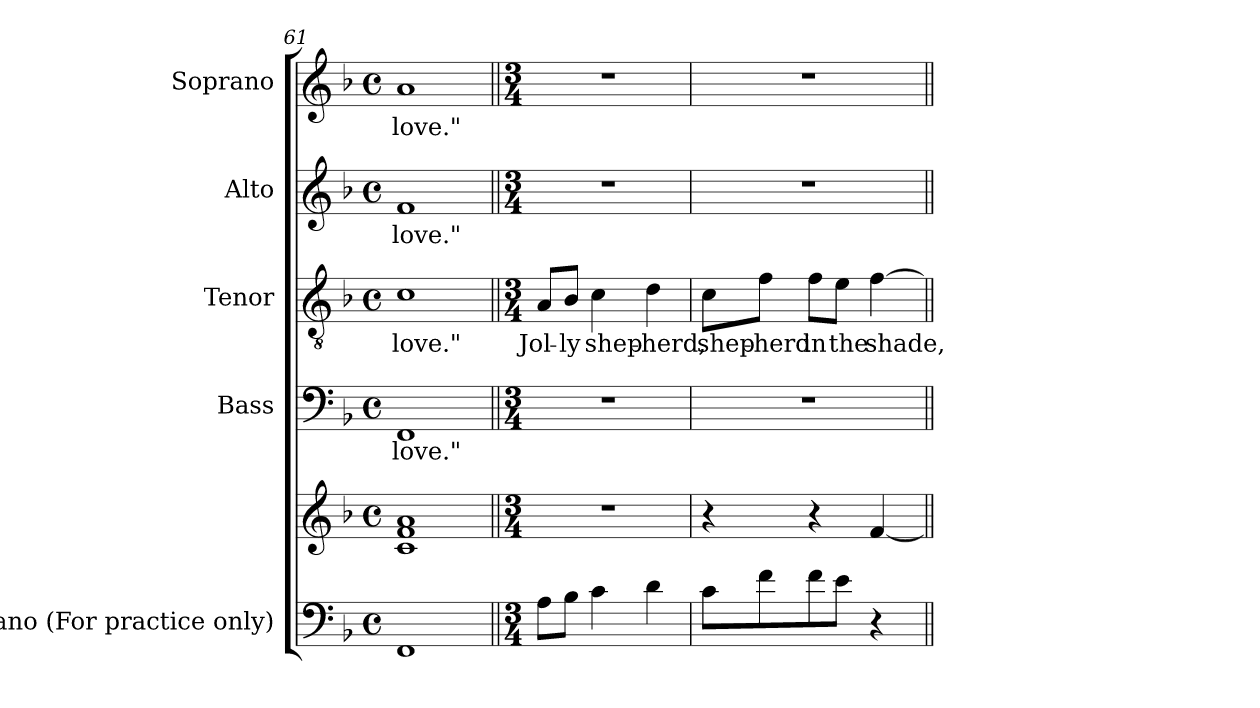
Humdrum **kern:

**kern	**kern	**kern	**text	**kern	**text	**kern	**text	**kern	**text
*part5	*part5	*part4	*part4	*part3	*part3	*part2	*part2	*part1	*part1
*staff6	*staff5	*staff4	*staff4	*staff3	*staff3	*staff2	*staff2	*staff1	*staff1
*I"Piano (For practice only)	*	*I"Bass	*	*I"Tenor	*	*I"Alto	*	*I"Soprano	*
*I'Pno.	*	*I'B.	*	*I'T.	*	*I'A.	*	*I'S.	*
*clefF4	*clefG2	*clefF4	*	*clefGv2	*	*clefG2	*	*clefG2	*
*	*	*	*	*ITrd7c12	*	*	*	*	*
*k[b-]	*k[b-]	*k[b-]	*	*k[b-]	*	*k[b-]	*	*k[b-]	*
*F:	*F:	*F:	*	*F:	*	*F:	*	*F:	*
*M4/4	*M4/4	*M4/4	*	*M4/4	*	*M4/4	*	*M4/4	*
*met(c)	*met(c)	*met(c)	*	*met(c)	*	*met(c)	*	*met(c)	*
=61	=61	=61	=61	=61	=61	=61	=61	=61	=61
!	!	!	!LO:LY:b:color=#000000	!	!	!	!	!	!
!	!	!	!	!	!LO:LY:b:color=#000000	!	!	!	!
!	!	!	!	!	!	!	!LO:LY:b:color=#000000	!	!
!	!	!	!	!	!	!	!	!	!LO:LY:b:color=#000000
1FFi	1ci 1fi 1ai	1FFi	love."	1Ci	love."	1fi	love."	1ai	love."
!!LO:PB:g=z
=62||	=62||	=62||	=62||	=62||	=62||	=62||	=62||	=62||	=62||
*M3/4	*M3/4	*M3/4	*	*M3/4	*	*M3/4	*	*M3/4	*
!	!LO:N:vis=1	!LO:N:vis=1	!	!	!	!	!	!	!
!	!	!	!	!	!LO:LY:b:color=#000000	!LO:N:vis=1	!	!LO:N:vis=1	!
8Ai\L	2.r	2.r	.	8AAi/L	Jol-	2.r	.	2.r	.
!	!	!	!	!	!LO:LY:b:color=#000000	!	!	!	!
8B-i\J	.	.	.	8BB-i/J	-ly	.	.	.	.
!	!	!	!	!	!LO:LY:b:color=#000000	!	!	!	!
4ci\	.	.	.	4Ci\	shep-	.	.	.	.
!	!	!	!	!	!LO:LY:b:color=#000000	!	!	!	!
4di\	.	.	.	4Di\	-herd,	.	.	.	.
=63	=63	=63	=63	=63	=63	=63	=63	=63	=63
!	!	!LO:N:vis=1	!	!	!	!	!	!	!
!	!	!	!	!	!LO:LY:b:color=#000000	!LO:N:vis=1	!	!LO:N:vis=1	!
8ci\L	4r	2.r	.	8Ci\L	shep-	2.r	.	2.r	.
!	!	!	!	!	!LO:LY:b:color=#000000	!	!	!	!
8fi\	.	.	.	8Fi\J	-herd	.	.	.	.
!	!	!	!	!	!LO:LY:b:color=#000000	!	!	!	!
8fi\	4r	.	.	8Fi\L	in	.	.	.	.
!	!	!	!	!	!LO:LY:b:color=#000000	!	!	!	!
8ei\J	.	.	.	8Ei\J	the	.	.	.	.
!	!	!	!	!	!LO:LY:b:color=#000000	!	!	!	!
4r	[4fi/	.	.	[4Fi\	shade,	.	.	.	.
=||	=||	=||	=||	=||	=||	=||	=||	=||	=||
*-	*-	*-	*-	*-	*-	*-	*-	*-	*-
